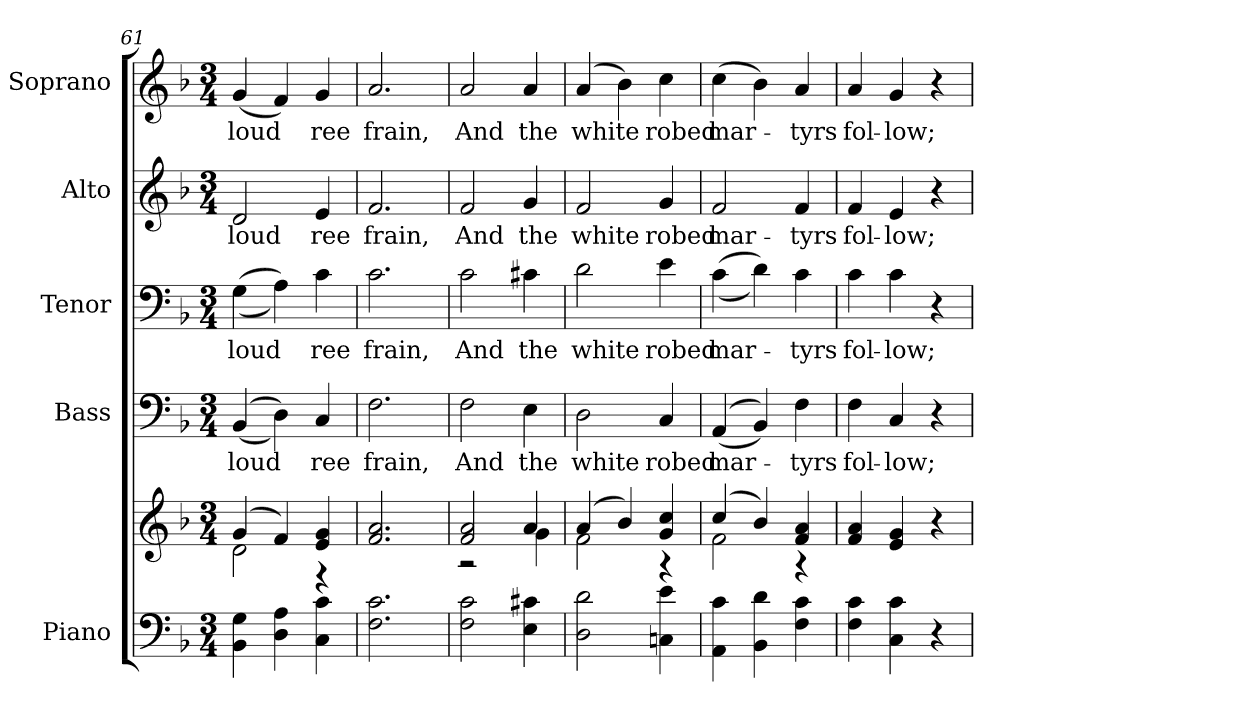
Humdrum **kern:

**kern	**kern	**kern	**text	**kern	**text	**kern	**text	**kern	**text
*part5	*part5	*part4	*part4	*part3	*part3	*part2	*part2	*part1	*part1
*staff6	*staff5	*staff4	*staff4	*staff3	*staff3	*staff2	*staff2	*staff1	*staff1
*I"Piano	*	*I"Bass	*	*I"Tenor	*	*I"Alto	*	*I"Soprano	*
*I'Pno.	*	*I'B.	*	*I'T.	*	*I'A.	*	*I'S.	*
!!LO:PB:g=z
*clefF4	*clefG2	*clefF4	*	*clefF4	*	*clefG2	*	*clefG2	*
*k[b-]	*k[b-]	*k[b-]	*	*k[b-]	*	*k[b-]	*	*k[b-]	*
*F:	*F:	*F:	*	*F:	*	*F:	*	*F:	*
*M3/4	*M3/4	*M3/4	*	*M3/4	*	*M3/4	*	*M3/4	*
=61	=61	=61	=61	=61	=61	=61	=61	=61	=61
*	*^	*	*	*	*	*	*	*	*
!	!	!	!	!LO:LY:b:color=#000000	!	!	!	!	!	!
!	!	!	!	!	!	!LO:LY:b:color=#000000	!	!	!	!
!	!	!	!	!	!	!	!	!LO:LY:b:color=#000000	!	!
!	!	!	!	!	!	!	!	!	!	!LO:LY:b:color=#000000
4BB-i\ 4Gi	(4gi/	2di\	((4BB-i/	loud	((4Gi\	loud	2di/	loud	(4gi/	loud
4Di\ 4Ai	4fi/)	.	4Di\))	.	4Ai\))	.	.	.	4fi/)	.
!	!	!	!	!LO:LY:b:color=#000000	!	!	!	!	!	!
!	!	!	!	!	!	!LO:LY:b:color=#000000	!	!	!	!
!	!	!	!	!	!	!	!	!LO:LY:b:color=#000000	!	!
!	!	!	!	!	!	!	!	!	!	!LO:LY:b:color=#000000
4Ci\ 4ci	4ei/ 4gi	4r	4Ci/	ree	4ci\	ree	4ei/	ree	4gi/	ree
*	*v	*v	*	*	*	*	*	*	*	*
=62	=62	=62	=62	=62	=62	=62	=62	=62	=62
*	*^	*	*	*	*	*	*	*	*
!	!	!	!	!LO:LY:b:color=#000000	!	!	!	!	!	!
*	*v	*v	*	*	*	*	*	*	*	*
*	*^	*	*	*	*	*	*	*	*
!	!	!	!	!	!	!LO:LY:b:color=#000000	!	!	!	!
*	*v	*v	*	*	*	*	*	*	*	*
*	*^	*	*	*	*	*	*	*	*
!	!	!	!	!	!	!	!	!LO:LY:b:color=#000000	!	!
*	*v	*v	*	*	*	*	*	*	*	*
*	*^	*	*	*	*	*	*	*	*
!	!	!	!	!	!	!	!	!	!	!LO:LY:b:color=#000000
*	*v	*v	*	*	*	*	*	*	*	*
2.Fi\ 2.ci	2.fi/ 2.ai	2.Fi\	frain,	2.ci\	frain,	2.fi/	frain,	2.ai/	frain,
=63	=63	=63	=63	=63	=63	=63	=63	=63	=63
*	*^	*	*	*	*	*	*	*	*
!	!	!	!	!LO:LY:b:color=#000000	!	!	!	!	!	!
!	!	!	!	!	!	!LO:LY:b:color=#000000	!	!	!	!
!	!	!	!	!	!	!	!	!LO:LY:b:color=#000000	!	!
!	!	!	!	!	!	!	!	!	!	!LO:LY:b:color=#000000
2Fi\ 2ci	2fi/ 2ai	2r	2Fi\	And	2ci\	And	2fi/	And	2ai/	And
!	!	!	!	!LO:LY:b:color=#000000	!	!	!	!	!	!
!	!	!	!	!	!	!LO:LY:b:color=#000000	!	!	!	!
!	!	!	!	!	!	!	!	!LO:LY:b:color=#000000	!	!
!	!	!	!	!	!	!	!	!	!	!LO:LY:b:color=#000000
4Ei\ 4c#Xi	4ai/	4gi\	4Ei\	the	4c#Xi\	the	4gi/	the	4ai/	the
!!LO:PB:g=z
=64	=64	=64	=64	=64	=64	=64	=64	=64	=64	=64
!	!	!	!	!LO:LY:b:color=#000000	!	!	!	!	!	!
!	!	!	!	!	!	!LO:LY:b:color=#000000	!	!	!	!
!	!	!	!	!	!	!	!	!LO:LY:b:color=#000000	!	!
!	!	!	!	!	!	!	!	!	!	!LO:LY:b:color=#000000
2Di\ 2di	(4ai/	2fi\	2Di\	white	2di\	white	2fi/	white	(4ai/	white
.	4b-i/)	.	.	.	.	.	.	.	4b-i\)	.
!	!	!	!	!LO:LY:b:color=#000000	!	!	!	!	!	!
!	!	!	!	!	!	!LO:LY:b:color=#000000	!	!	!	!
!	!	!	!	!	!	!	!	!LO:LY:b:color=#000000	!	!
!	!	!	!	!	!	!	!	!	!	!LO:LY:b:color=#000000
4Cni\ 4ei	4gi/ 4cci	4r	4Ci/	robed	4ei\	robed	4gi/	robed	4cci\	robed
=65	=65	=65	=65	=65	=65	=65	=65	=65	=65	=65
!	!	!	!	!LO:LY:b:color=#000000	!	!	!	!	!	!
!	!	!	!	!	!	!LO:LY:b:color=#000000	!	!	!	!
!	!	!	!	!	!	!	!	!LO:LY:b:color=#000000	!	!
!	!	!	!	!	!	!	!	!	!	!LO:LY:b:color=#000000
4AAi\ 4ci	(4cci/	2fi\	((4AAi/	mar-	((4ci\	mar-	2fi/	mar-	(4cci\	mar-
4BB-i\ 4di	4b-i/)	.	4BB-i/))	.	4di\))	.	.	.	4b-i\)	.
!	!	!	!	!LO:LY:b:color=#000000	!	!	!	!	!	!
!	!	!	!	!	!	!LO:LY:b:color=#000000	!	!	!	!
!	!	!	!	!	!	!	!	!LO:LY:b:color=#000000	!	!
!	!	!	!	!	!	!	!	!	!	!LO:LY:b:color=#000000
4Fi\ 4ci	4fi/ 4ai	4r	4Fi\	-tyrs	4ci\	-tyrs	4fi/	-tyrs	4ai/	-tyrs
*	*v	*v	*	*	*	*	*	*	*	*
=66	=66	=66	=66	=66	=66	=66	=66	=66	=66
*	*^	*	*	*	*	*	*	*	*
!	!	!	!	!LO:LY:b:color=#000000	!	!	!	!	!	!
*	*v	*v	*	*	*	*	*	*	*	*
*	*^	*	*	*	*	*	*	*	*
!	!	!	!	!	!	!LO:LY:b:color=#000000	!	!	!	!
*	*v	*v	*	*	*	*	*	*	*	*
*	*^	*	*	*	*	*	*	*	*
!	!	!	!	!	!	!	!	!LO:LY:b:color=#000000	!	!
*	*v	*v	*	*	*	*	*	*	*	*
*	*^	*	*	*	*	*	*	*	*
!	!	!	!	!	!	!	!	!	!	!LO:LY:b:color=#000000
*	*v	*v	*	*	*	*	*	*	*	*
4Fi\ 4ci	4fi/ 4ai	4Fi\	fol-	4ci\	fol-	4fi/	fol-	4ai/	fol-
!	!	!	!LO:LY:b:color=#000000	!	!	!	!	!	!
!	!	!	!	!	!LO:LY:b:color=#000000	!	!	!	!
!	!	!	!	!	!	!	!LO:LY:b:color=#000000	!	!
!	!	!	!	!	!	!	!	!	!LO:LY:b:color=#000000
4Ci\ 4ci	4ei/ 4gi	4Ci/	-low;	4ci\	-low;	4ei/	-low;	4gi/	-low;
4r	4r	4r	.	4r	.	4r	.	4r	.
=	=	=	=	=	=	=	=	=	=
*-	*-	*-	*-	*-	*-	*-	*-	*-	*-
